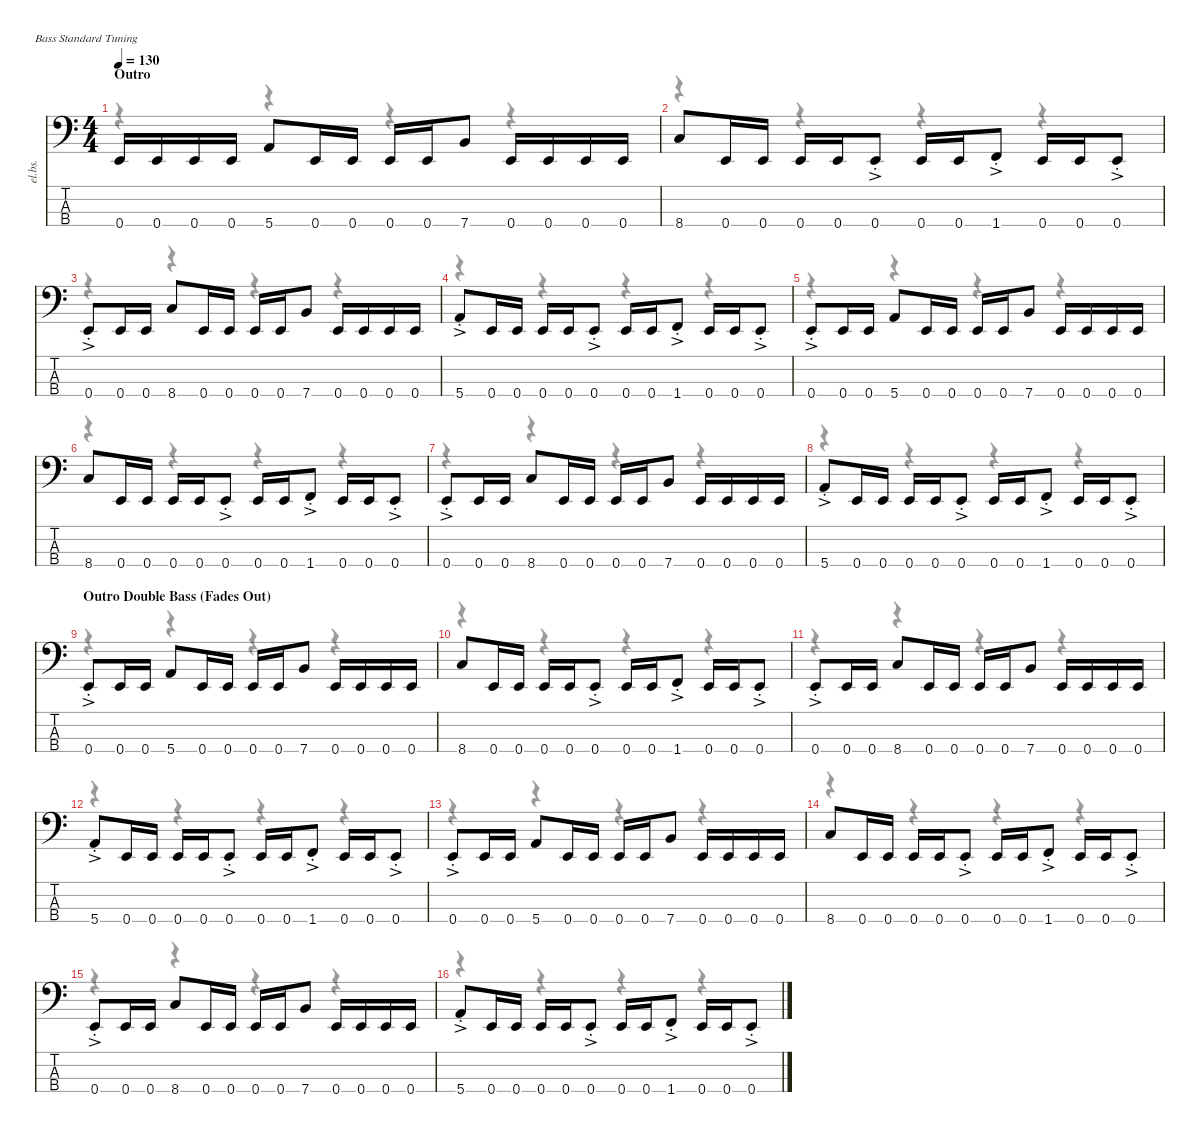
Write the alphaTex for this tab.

\defaultSystemsLayout 4
\hideDynamics
\bracketExtendMode nobrackets
\track ("Cliff Burton - Bass" "el.bs.") {instrument electricbassfinger}
\staff {score tabs}
\tuning (G2 D2 A1 E1)
\voice
\ts (4 4)
\section ("" "Outro")
\tempo 130
\clef f4
\ks c
0.4.16{dy f} 0.4.16 0.4.16 0.4.16 5.4.8 0.4.16 0.4.16 0.4.16 0.4.16 7.4.8 0.4.16 0.4.16 0.4.16 0.4.16 |
8.4.8 0.4.16 0.4.16 0.4.16 0.4.16 0.4{ac st}.8{dy p} 0.4.16{dy f} 0.4.16 1.4{ac st}.8{dy p} 0.4.16{dy f} 0.4.16 0.4{ac st}.8{dy p} |
0.4{ac st}.8 0.4.16{dy f} 0.4.16 8.4.8 0.4.16 0.4.16 0.4.16 0.4.16 7.4.8 0.4.16 0.4.16 0.4.16 0.4.16 |
5.4{ac st}.8{dy p} 0.4.16{dy f} 0.4.16 0.4.16 0.4.16 0.4{ac st}.8{dy p} 0.4.16{dy f} 0.4.16 1.4{ac st}.8{dy p} 0.4.16{dy f} 0.4.16 0.4{ac st}.8{dy p} |
0.4{ac st}.8 0.4.16{dy f} 0.4.16 5.4.8 0.4.16 0.4.16 0.4.16 0.4.16 7.4.8 0.4.16 0.4.16 0.4.16 0.4.16 |
8.4.8 0.4.16 0.4.16 0.4.16 0.4.16 0.4{ac st}.8{dy p} 0.4.16{dy f} 0.4.16 1.4{ac st}.8{dy p} 0.4.16{dy f} 0.4.16 0.4{ac st}.8{dy p} |
0.4{ac st}.8 0.4.16{dy f} 0.4.16 8.4.8 0.4.16 0.4.16 0.4.16 0.4.16 7.4.8 0.4.16 0.4.16 0.4.16 0.4.16 |
5.4{ac st}.8{dy p} 0.4.16{dy f} 0.4.16 0.4.16 0.4.16 0.4{ac st}.8{dy p} 0.4.16{dy f} 0.4.16 1.4{ac st}.8{dy p} 0.4.16{dy f} 0.4.16 0.4{ac st}.8{dy p} |
\section ("" "Outro Double Bass (Fades Out)")
0.4{ac st}.8 0.4.16{dy f} 0.4.16 5.4.8 0.4.16 0.4.16 0.4.16 0.4.16 7.4.8 0.4.16 0.4.16 0.4.16 0.4.16 |
8.4.8 0.4.16 0.4.16 0.4.16 0.4.16 0.4{ac st}.8{dy p} 0.4.16{dy f} 0.4.16 1.4{ac st}.8{dy p} 0.4.16{dy f} 0.4.16 0.4{ac st}.8{dy p} |
0.4{ac st}.8 0.4.16{dy f} 0.4.16 8.4.8 0.4.16 0.4.16 0.4.16 0.4.16 7.4.8 0.4.16 0.4.16 0.4.16 0.4.16 |
5.4{ac st}.8{dy p} 0.4.16{dy f} 0.4.16 0.4.16 0.4.16 0.4{ac st}.8{dy p} 0.4.16{dy f} 0.4.16 1.4{ac st}.8{dy p} 0.4.16{dy f} 0.4.16 0.4{ac st}.8{dy p} |
0.4{ac st}.8 0.4.16{dy f} 0.4.16 5.4.8 0.4.16 0.4.16 0.4.16 0.4.16 7.4.8 0.4.16 0.4.16 0.4.16 0.4.16 |
8.4.8 0.4.16 0.4.16 0.4.16 0.4.16 0.4{ac st}.8{dy p} 0.4.16{dy f} 0.4.16 1.4{ac st}.8{dy p} 0.4.16{dy f} 0.4.16 0.4{ac st}.8{dy p} |
0.4{ac st}.8 0.4.16{dy f} 0.4.16 8.4.8 0.4.16 0.4.16 0.4.16 0.4.16 7.4.8 0.4.16 0.4.16 0.4.16 0.4.16 |
5.4{ac st}.8{dy p} 0.4.16{dy f} 0.4.16 0.4.16 0.4.16 0.4{ac st}.8{dy p} 0.4.16{dy f} 0.4.16 1.4{ac st}.8{dy p} 0.4.16{dy f} 0.4.16 0.4{ac st}.8{dy p}
\voice
\clef f4
\ottava regular
\simile none
\ks c
r.4{dy mf} r.4 r.4 r.4 |
r.4 r.4 r.4 r.4 |
r.4 r.4 r.4 r.4 |
r.4 r.4 r.4 r.4 |
r.4 r.4 r.4 r.4 |
r.4 r.4 r.4 r.4 |
r.4 r.4 r.4 r.4 |
r.4 r.4 r.4 r.4 |
r.4 r.4 r.4 r.4 |
r.4 r.4 r.4 r.4 |
r.4 r.4 r.4 r.4 |
r.4 r.4 r.4 r.4 |
r.4 r.4 r.4 r.4 |
r.4 r.4 r.4 r.4 |
r.4 r.4 r.4 r.4 |
r.4 r.4 r.4 r.4
